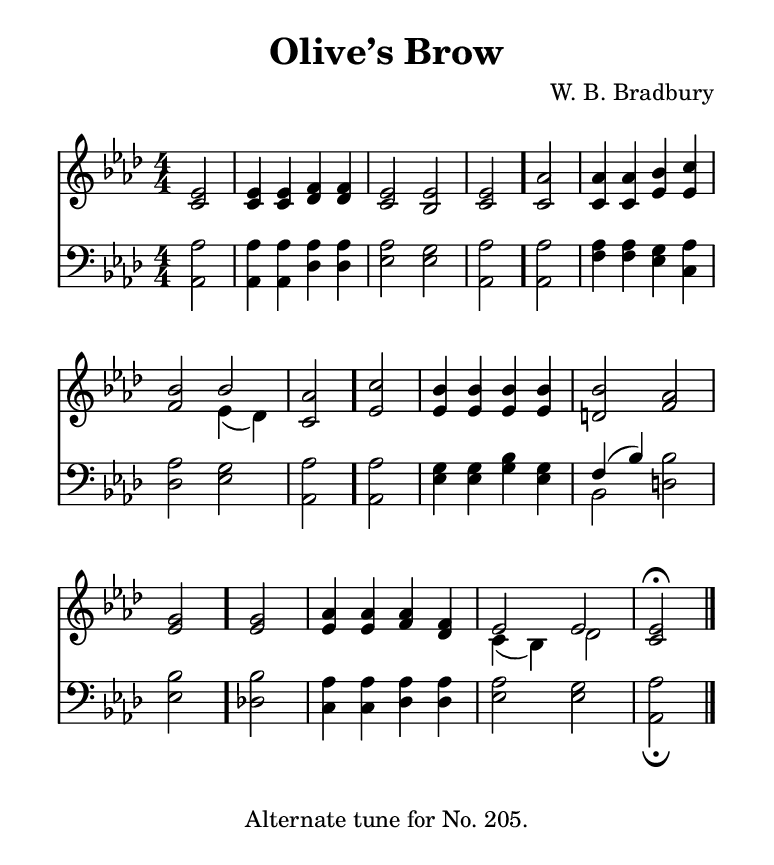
\include "common/global.ily"
\paper {
  \include "common/paper.ily"
  ragged-last-bottom = ##t
  system-count = #(cond (is-eogsized 2) (#t #f))
}

\header{
  hymnnumber = "5"
  title = "Olive’s Brow"
  tunename = ""
  meter = ""
  composer = "W. B. Bradbury"
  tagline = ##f
}

ta = { \tempo 4=100 }
tb = { \tempo 4=50 }

global = {
  \include "common/overrides.ily"
  \override Staff.TimeSignature.style = #'numbered
  \time 4/4
  \override Score.MetronomeMark.transparent = ##t % hide all fermata changes too
  \ta
  \key aes \major
  \partial 2
  \autoBeamOff
}

notesSoprano = {
\global
\relative c' {

  ees2 | ees4 ees f f | ees2 ees | ees \bar "."
  aes2 | aes4 aes bes c | bes2 bes | aes \bar "."
  c2 | bes4 bes bes bes | bes2 aes | g \bar "."
  g2 | aes4 aes aes f | ees2 ees | \tb ees\fermata \ta \bar "|."

}
}

notesAlto = {
\global
\relative e' {

  c2 | c4 c des des | c2 bes | c
  c2 | c4 c ees ees | f2 ees4( des) | c2
  ees2 | ees4 ees ees ees | d2 f | ees
  ees2 | ees4 ees f des | c( bes) des2 | c

}
}

notesTenor = {
\global
\relative a {

  aes2 | aes4 aes aes aes | aes2 g | aes
  aes2 | aes4 aes g aes | aes2 g | aes2
  aes2 | g4 g bes g | f( bes) bes2 | bes
  bes2 | aes4 aes aes aes | aes2 g | aes

}
}

notesBass = {
\global
\relative f, {

  aes2 | aes4 aes des des | ees2 ees | aes,
  aes2 | f'4 f ees c | des2 ees | aes,
  aes2 | ees'4 ees g ees | bes2 d | ees
  des!2 | c4 c des des | ees2 ees | aes,_\fermata

}
}

\score {
  \context ChoirStaff <<
    \context Staff = upper <<
      \set Staff.autoBeaming = ##f
      \set ChoirStaff.systemStartDelimiter = #'SystemStartBar
      \set ChoirStaff.printPartCombineTexts = ##f
      \partcombine #'(2 . 9) \notesSoprano \notesAlto
    >>
    \context Staff = men <<
      \set Staff.autoBeaming = ##f
      \clef bass
      \set ChoirStaff.printPartCombineTexts = ##f
      \partcombine #'(2 . 9) \notesTenor \notesBass
    >>
  >>
  \layout {
    \include "common/layout.ily"
  }
  \midi{
    \include "common/midi.ily"
  }
}

\noPageBreak \markup { \fill-line { "Alternate tune for No. 205." } }

\version "2.19.49"  % necessary for upgrading to future LilyPond versions.

% vi:set et ts=2 sw=2 ai nocindent syntax=lilypond:
